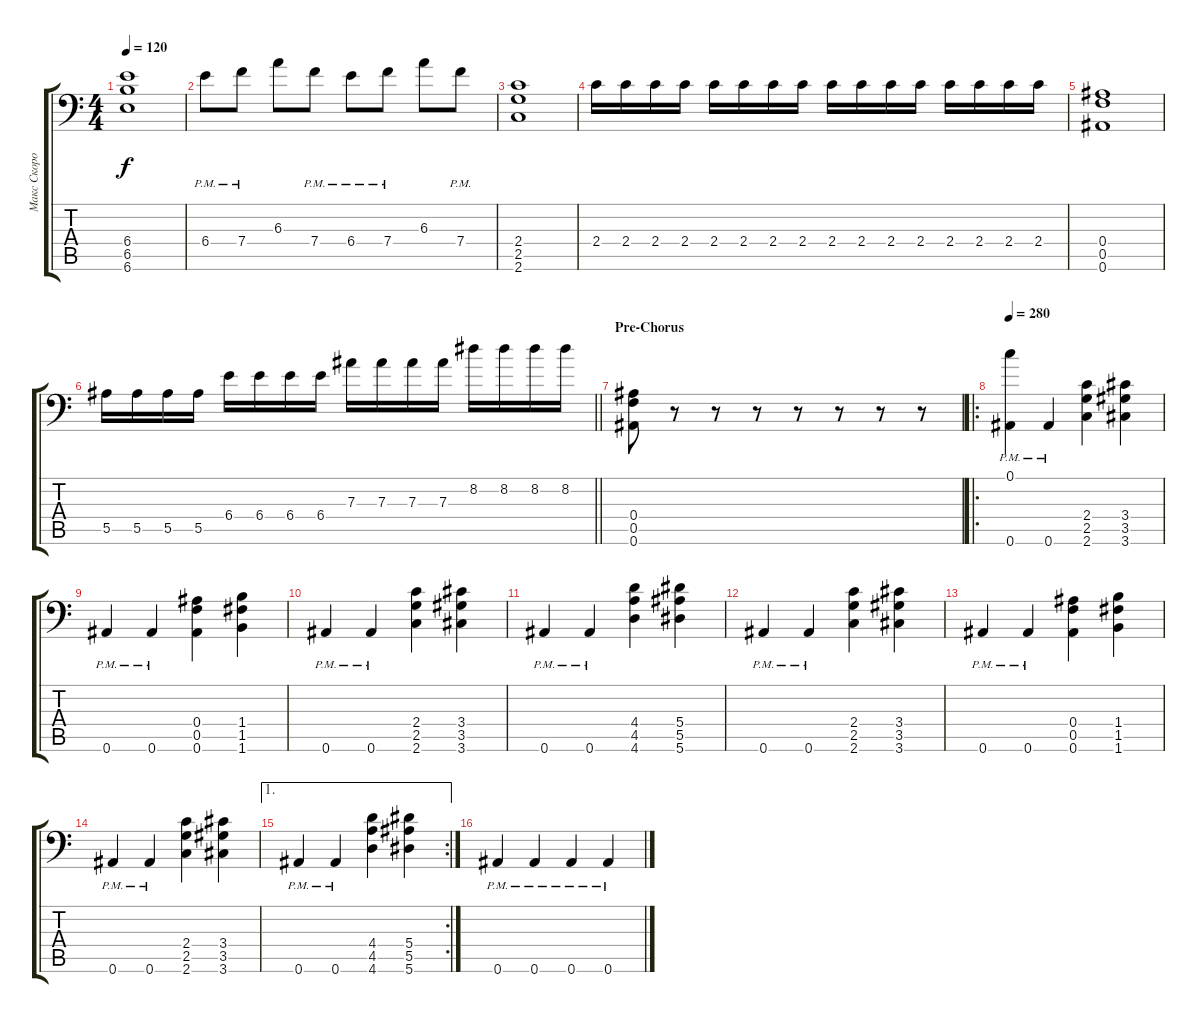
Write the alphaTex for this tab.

\track ("Макс Скоробогатов-Гитара" "Макс Скоро") {instrument distortionguitar}
\staff {score tabs}
\tuning (C4 G3 Eb3 Bb2 F2 Bb1) {hide}
\ts (4 4)
\tempo 120
\clef f4
\ks c
(6.4 6.5 6.6).1{dy f} |
6.4{pm}.8 7.4{pm}.8 6.3.8 7.4{pm}.8 6.4{pm}.8 7.4{pm}.8 6.3.8 7.4{pm}.8 |
(2.4 2.5 2.6).1 |
2.4.16 2.4.16 2.4.16 2.4.16 2.4.16 2.4.16 2.4.16 2.4.16 2.4.16 2.4.16 2.4.16 2.4.16 2.4.16 2.4.16 2.4.16 2.4.16 |
(0.4 0.5 0.6).1 |
\barLineRight lightlight
5.5.16 5.5.16 5.5.16 5.5.16 6.4.16 6.4.16 6.4.16 6.4.16 7.3.16 7.3.16 7.3.16 7.3.16 8.2.16 8.2.16 8.2.16 8.2.16 |
\section ("" "Pre-Chorus")
(0.4 0.5 0.6).8 r.8 r.8 r.8 r.8 r.8 r.8 r.8 |
\ro
\tempo 280
(0.1 0.6{pm}).4 0.6{pm}.4 (2.4 2.5 2.6).4 (3.4 3.5 3.6).4 |
0.6{pm}.4 0.6{pm}.4 (0.4 0.5 0.6).4 (1.4 1.5 1.6).4 |
0.6{pm}.4 0.6{pm}.4 (2.4 2.5 2.6).4 (3.4 3.5 3.6).4 |
0.6{pm}.4 0.6{pm}.4 (4.4 4.5 4.6).4 (5.4 5.5 5.6).4 |
0.6{pm}.4 0.6{pm}.4 (2.4 2.5 2.6).4 (3.4 3.5 3.6).4 |
0.6{pm}.4 0.6{pm}.4 (0.4 0.5 0.6).4 (1.4 1.5 1.6).4 |
0.6{pm}.4 0.6{pm}.4 (2.4 2.5 2.6).4 (3.4 3.5 3.6).4 |
\ae 1
\rc 2
0.6{pm}.4 0.6{pm}.4 (4.4 4.5 4.6).4 (5.4 5.5 5.6).4 |
0.6{pm}.4 0.6{pm}.4 0.6{pm}.4 0.6{pm}.4
